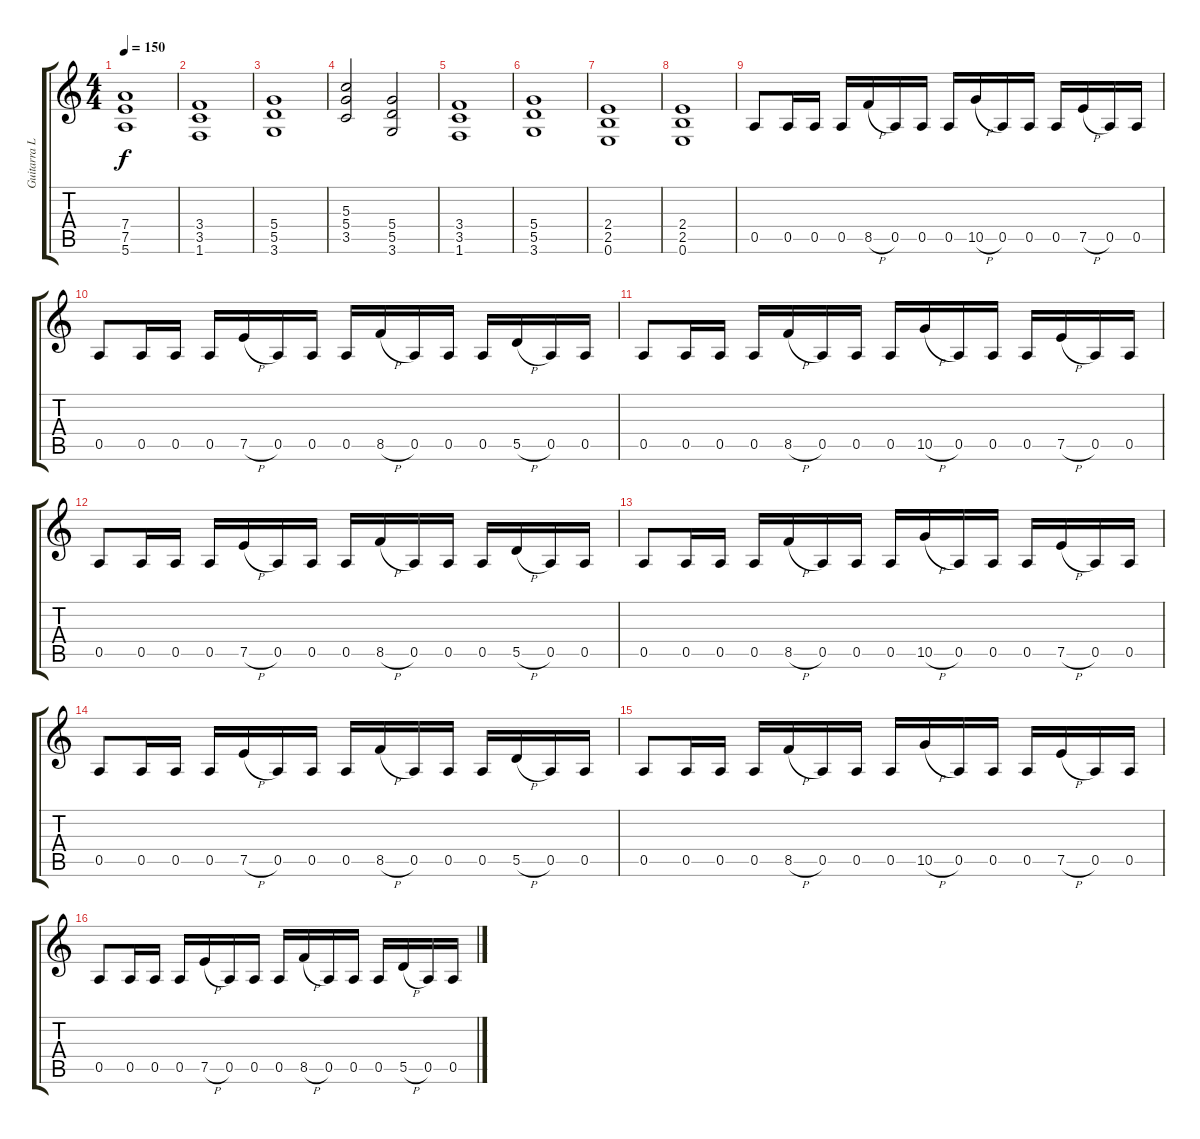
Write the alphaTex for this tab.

\track ("Guitarra Lider" "Guitarra L") {instrument distortionguitar}
\staff {score tabs}
\tuning (E4 B3 G3 D3 A2 E2) {hide}
\ts (4 4)
\tempo 150
\clef g2
\ks c
(7.4 7.5 5.6).1{dy f} |
(3.4 3.5 1.6).1 |
(5.4 5.5 3.6).1 |
(5.3 5.4 3.5).2 (5.4 5.5 3.6).2 |
(3.4 3.5 1.6).1 |
(5.4 5.5 3.6).1 |
(2.4 2.5 0.6).1 |
(2.4 2.5 0.6).1 |
0.5.8 0.5.16 0.5.16 0.5.16 8.5{h}.16 0.5.16 0.5.16 0.5.16 10.5{h}.16 0.5.16 0.5.16 0.5.16 7.5{h}.16 0.5.16 0.5.16 |
0.5.8 0.5.16 0.5.16 0.5.16 7.5{h}.16 0.5.16 0.5.16 0.5.16 8.5{h}.16 0.5.16 0.5.16 0.5.16 5.5{h}.16 0.5.16 0.5.16 |
0.5.8 0.5.16 0.5.16 0.5.16 8.5{h}.16 0.5.16 0.5.16 0.5.16 10.5{h}.16 0.5.16 0.5.16 0.5.16 7.5{h}.16 0.5.16 0.5.16 |
0.5.8 0.5.16 0.5.16 0.5.16 7.5{h}.16 0.5.16 0.5.16 0.5.16 8.5{h}.16 0.5.16 0.5.16 0.5.16 5.5{h}.16 0.5.16 0.5.16 |
0.5.8 0.5.16 0.5.16 0.5.16 8.5{h}.16 0.5.16 0.5.16 0.5.16 10.5{h}.16 0.5.16 0.5.16 0.5.16 7.5{h}.16 0.5.16 0.5.16 |
0.5.8 0.5.16 0.5.16 0.5.16 7.5{h}.16 0.5.16 0.5.16 0.5.16 8.5{h}.16 0.5.16 0.5.16 0.5.16 5.5{h}.16 0.5.16 0.5.16 |
0.5.8 0.5.16 0.5.16 0.5.16 8.5{h}.16 0.5.16 0.5.16 0.5.16 10.5{h}.16 0.5.16 0.5.16 0.5.16 7.5{h}.16 0.5.16 0.5.16 |
0.5.8 0.5.16 0.5.16 0.5.16 7.5{h}.16 0.5.16 0.5.16 0.5.16 8.5{h}.16 0.5.16 0.5.16 0.5.16 5.5{h}.16 0.5.16 0.5.16
